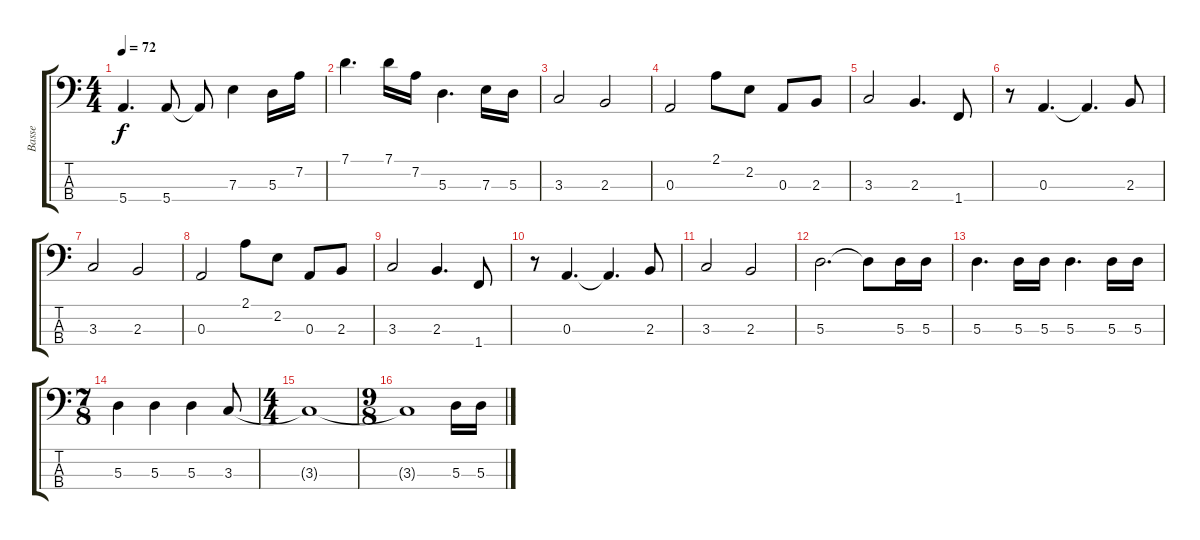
\track ("Basse" "Basse") {instrument fretlessbass}
\staff {score tabs}
\tuning (G2 D2 A1 E1) {hide}
\ts (4 4)
\tempo 72
\clef f4
\ks c
5.4.4{d dy f} 5.4.8 5.4{t}.8 7.3.4 5.3.16 7.2.16 |
7.1.4{d} 7.1.16 7.2.16 5.3.4{d} 7.3.16 5.3.16 |
3.3.2 2.3.2 |
0.3.2 2.1.8 2.2.8 0.3.8 2.3.8 |
3.3.2 2.3.4{d} 1.4.8 |
r.8 0.3.4{d} 0.3{t}.4{d} 2.3.8 |
3.3.2 2.3.2 |
0.3.2 2.1.8 2.2.8 0.3.8 2.3.8 |
3.3.2 2.3.4{d} 1.4.8 |
r.8 0.3.4{d} 0.3{t}.4{d} 2.3.8 |
3.3.2 2.3.2 |
5.3.2{d} 5.3{t}.8 5.3.16 5.3.16 |
5.3.4{d} 5.3.16 5.3.16 5.3.4{d} 5.3.16 5.3.16 |
\ts (7 8)
5.3.4 5.3.4 5.3.4 3.3.8 |
\ts (4 4)
3.3{t}.1 |
\ts (9 8)
3.3{t}.1 5.3.16 5.3.16
